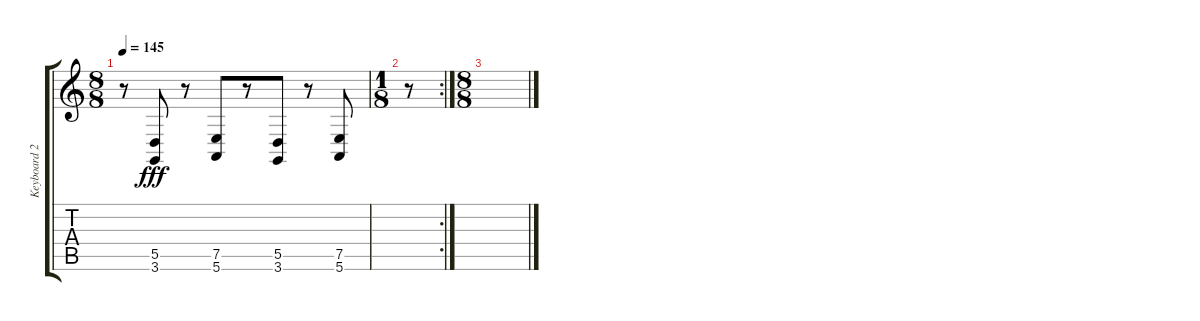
\track ("Keyboard 2" "Keyboard 2") {instrument electricgrandpiano}
\staff {score tabs}
\tuning (E4 B3 G3 D3 A2 E2) {hide}
\ts (8 8)
\tempo 145
\clef g2
\ks c
r.8{dy fff} (5.5 3.6).8 r.8 (7.5 5.6).8 r.8 (5.5 3.6).8 r.8 (7.5 5.6).8 |
\rc 2
\ts (1 8)
r.8 |
\ts (8 8)
